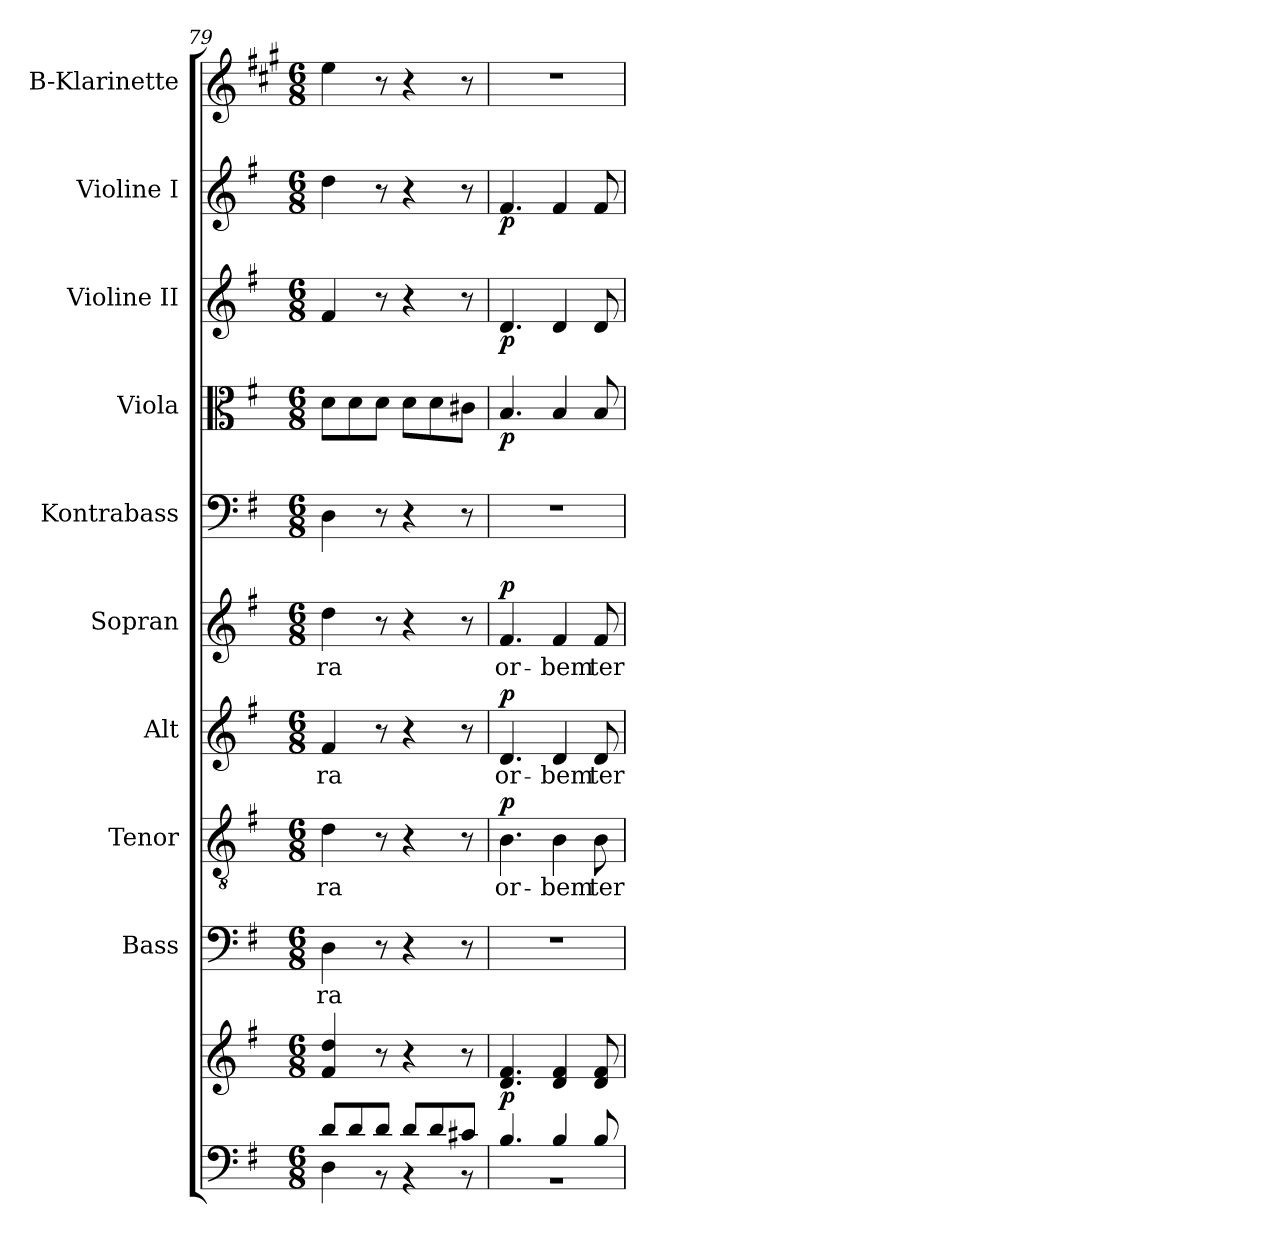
**kern	**kern	**dynam	**kern	**text	**kern	**text	**dynam	**kern	**text	**dynam	**kern	**text	**dynam	**kern	**kern	**dynam	**kern	**dynam	**kern	**dynam	**kern
*part10	*part10	*part10	*part9	*part9	*part8	*part8	*part8	*part7	*part7	*part7	*part6	*part6	*part6	*part5	*part4	*part4	*part3	*part3	*part2	*part2	*part1
*staff11	*staff10	*staff10/11	*staff9	*staff9	*staff8	*staff8	*staff8	*staff7	*staff7	*staff7	*staff6	*staff6	*staff6	*staff5	*staff4	*staff4	*staff3	*staff3	*staff2	*staff2	*staff1
*	*	*	*I"Bass	*	*I"Tenor	*	*	*I"Alt	*	*	*I"Sopran	*	*	*I"Kontrabass	*I"Viola	*	*I"Violine II	*	*I"Violine I	*	*I"B-Klarinette
*	*	*	*I'B.	*	*I'T.	*	*	*I'A.	*	*	*I'S.	*	*	*I'Kb.	*I'Vla.	*	*I'Vl. II	*	*I'Vl. I	*	*I'B Kl.
*clefF4	*clefG2	*	*clefF4	*	*clefGv2	*	*	*clefG2	*	*	*clefG2	*	*	*clefF4	*clefC3	*	*clefG2	*	*clefG2	*	*clefG2
*	*	*	*	*	*	*	*	*	*	*	*	*	*	*ITrd7c12	*	*	*	*	*	*	*ITrd1c2
*k[f#]	*k[f#]	*	*k[f#]	*	*k[f#]	*	*	*k[f#]	*	*	*k[f#]	*	*	*k[f#]	*k[f#]	*	*k[f#]	*	*k[f#]	*	*k[f#]
*G:	*G:	*	*G:	*	*G:	*	*	*G:	*	*	*G:	*	*	*G:	*G:	*	*G:	*	*G:	*	*G:
*M6/8	*M6/8	*	*M6/8	*	*M6/8	*	*	*M6/8	*	*	*M6/8	*	*	*M6/8	*M6/8	*	*M6/8	*	*M6/8	*	*M6/8
=79	=79	=79	=79	=79	=79	=79	=79	=79	=79	=79	=79	=79	=79	=79	=79	=79	=79	=79	=79	=79	=79
*^	*	*	*	*	*	*	*	*	*	*	*	*	*	*	*	*	*	*	*	*	*
!	!	!	!	!	!LO:LY:b	!	!LO:LY:b	!	!	!LO:LY:b	!	!	!LO:LY:b	!	!	!	!	!	!	!	!	!
8d/L	4D\	4f#/ 4dd/	.	4D\	-ra	4d\	-ra	.	4f#/	-ra	.	4dd\	-ra	.	4DD\	8d\L	.	4f#/	.	4dd\	.	4dd\
8d/	.	.	.	.	.	.	.	.	.	.	.	.	.	.	.	8d\	.	.	.	.	.	.
8d/J	8r	8r	.	8r	.	8r	.	.	8r	.	.	8r	.	.	8r	8d\J	.	8r	.	8r	.	8r
8d/L	4r	4r	.	4r	.	4r	.	.	4r	.	.	4r	.	.	4r	8d\L	.	4r	.	4r	.	4r
8d/	.	.	.	.	.	.	.	.	.	.	.	.	.	.	.	8d\	.	.	.	.	.	.
8c#X/J	8r	8r	.	8r	.	8r	.	.	8r	.	.	8r	.	.	8r	8c#X\J	.	8r	.	8r	.	8r
=80	=80	=80	=80	=80	=80	=80	=80	=80	=80	=80	=80	=80	=80	=80	=80	=80	=80	=80	=80	=80	=80	=80
!	!LO:N:vis=1	!	!LO:DY:b	!	!	!	!LO:LY:b	!LO:DY:a	!	!LO:LY:b	!LO:DY:a	!	!LO:LY:b	!LO:DY:a	!	!	!LO:DY:b	!	!LO:DY:b	!	!LO:DY:b	!
4.B/	2.rBB	4.d/ 4.f#/	p	2.r	.	4.B\	or-	p	4.d/	or-	p	4.f#/	or-	p	2.r	4.B/	p	4.d/	p	4.f#/	p	2.r
!	!	!	!	!	!	!	!LO:LY:b	!	!	!LO:LY:b	!	!	!LO:LY:b	!	!	!	!	!	!	!	!	!
4B/	.	4d/ 4f#/	.	.	.	4B\	-bem	.	4d/	-bem	.	4f#/	-bem	.	.	4B/	.	4d/	.	4f#/	.	.
!	!	!	!	!	!	!	!LO:LY:b	!	!	!LO:LY:b	!	!	!LO:LY:b	!	!	!	!	!	!	!	!	!
8B/	.	8d/ 8f#/	.	.	.	8B\	ter-	.	8d/	ter-	.	8f#/	ter-	.	.	8B/	.	8d/	.	8f#/	.	.
*v	*v	*	*	*	*	*	*	*	*	*	*	*	*	*	*	*	*	*	*	*	*	*
=	=	=	=	=	=	=	=	=	=	=	=	=	=	=	=	=	=	=	=	=	=
*-	*-	*-	*-	*-	*-	*-	*-	*-	*-	*-	*-	*-	*-	*-	*-	*-	*-	*-	*-	*-	*-
